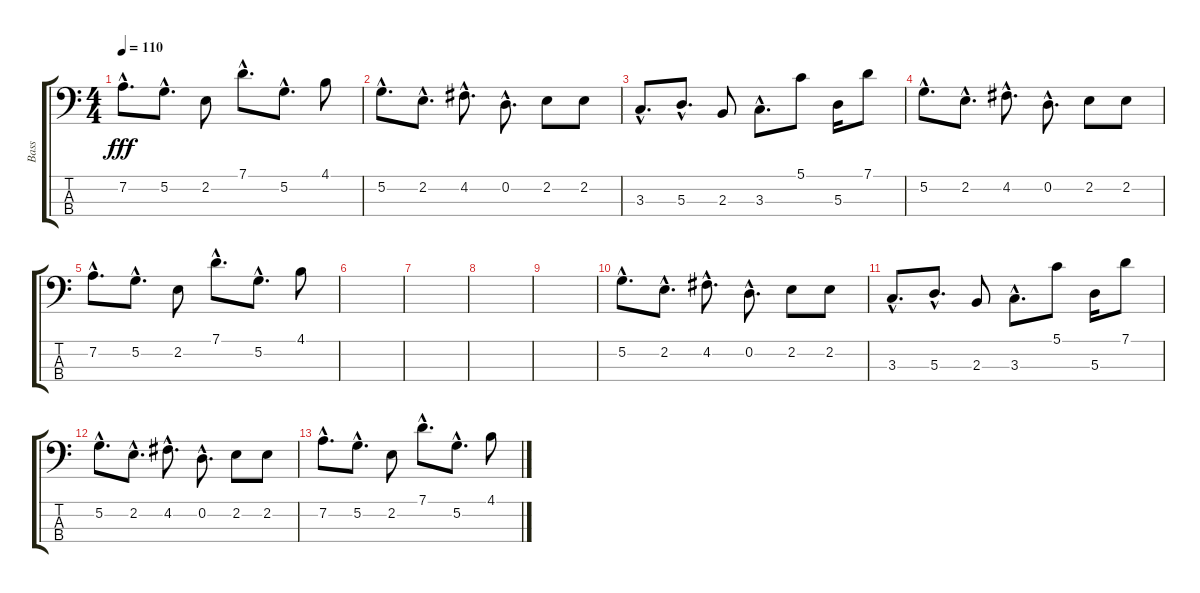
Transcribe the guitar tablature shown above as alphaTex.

\track ("Bass" "Bass") {instrument synthbass1}
\staff {score tabs}
\tuning (G2 D2 A1 E1) {hide}
\ts (4 4)
\tempo 110
\clef f4
\ks c
7.2{hac}.8{d dy fff} 5.2{hac}.8{d} 2.2.8 7.1{hac}.8{d} 5.2{hac}.8{d} 4.1.8 |
5.2{hac}.8{d} 2.2{hac}.8{d} 4.2{hac}.8{d} 0.2{hac}.8{d} 2.2.8 2.2.8 |
3.3{hac}.8{d} 5.3{hac}.8{d} 2.3.8 3.3{hac}.8{d} 5.1.8 5.3.16 7.1.8 |
5.2{hac}.8{d} 2.2{hac}.8{d} 4.2{hac}.8{d} 0.2{hac}.8{d} 2.2.8 2.2.8 |
7.2{hac}.8{d} 5.2{hac}.8{d} 2.2.8 7.1{hac}.8{d} 5.2{hac}.8{d} 4.1.8 |
|
|
|
|
5.2{hac}.8{d} 2.2{hac}.8{d} 4.2{hac}.8{d} 0.2{hac}.8{d} 2.2.8 2.2.8 |
3.3{hac}.8{d} 5.3{hac}.8{d} 2.3.8 3.3{hac}.8{d} 5.1.8 5.3.16 7.1.8 |
5.2{hac}.8{d} 2.2{hac}.8{d} 4.2{hac}.8{d} 0.2{hac}.8{d} 2.2.8 2.2.8 |
7.2{hac}.8{d} 5.2{hac}.8{d} 2.2.8 7.1{hac}.8{d} 5.2{hac}.8{d} 4.1.8
